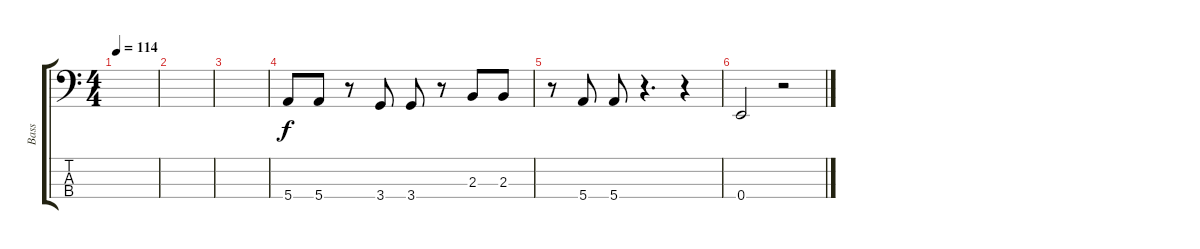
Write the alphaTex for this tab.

\track ("Bass" "Bass") {instrument electricbasspick}
\staff {score tabs}
\tuning (G2 D2 A1 E1) {hide}
\ts (4 4)
\tempo 114
\clef f4
\ks c
|
|
|
5.4.8 5.4.8 r.8 3.4.8 3.4.8 r.8 2.3.8 2.3.8 |
r.8 5.4.8 5.4.8 r.4{d} r.4 |
0.4.2 r.2
